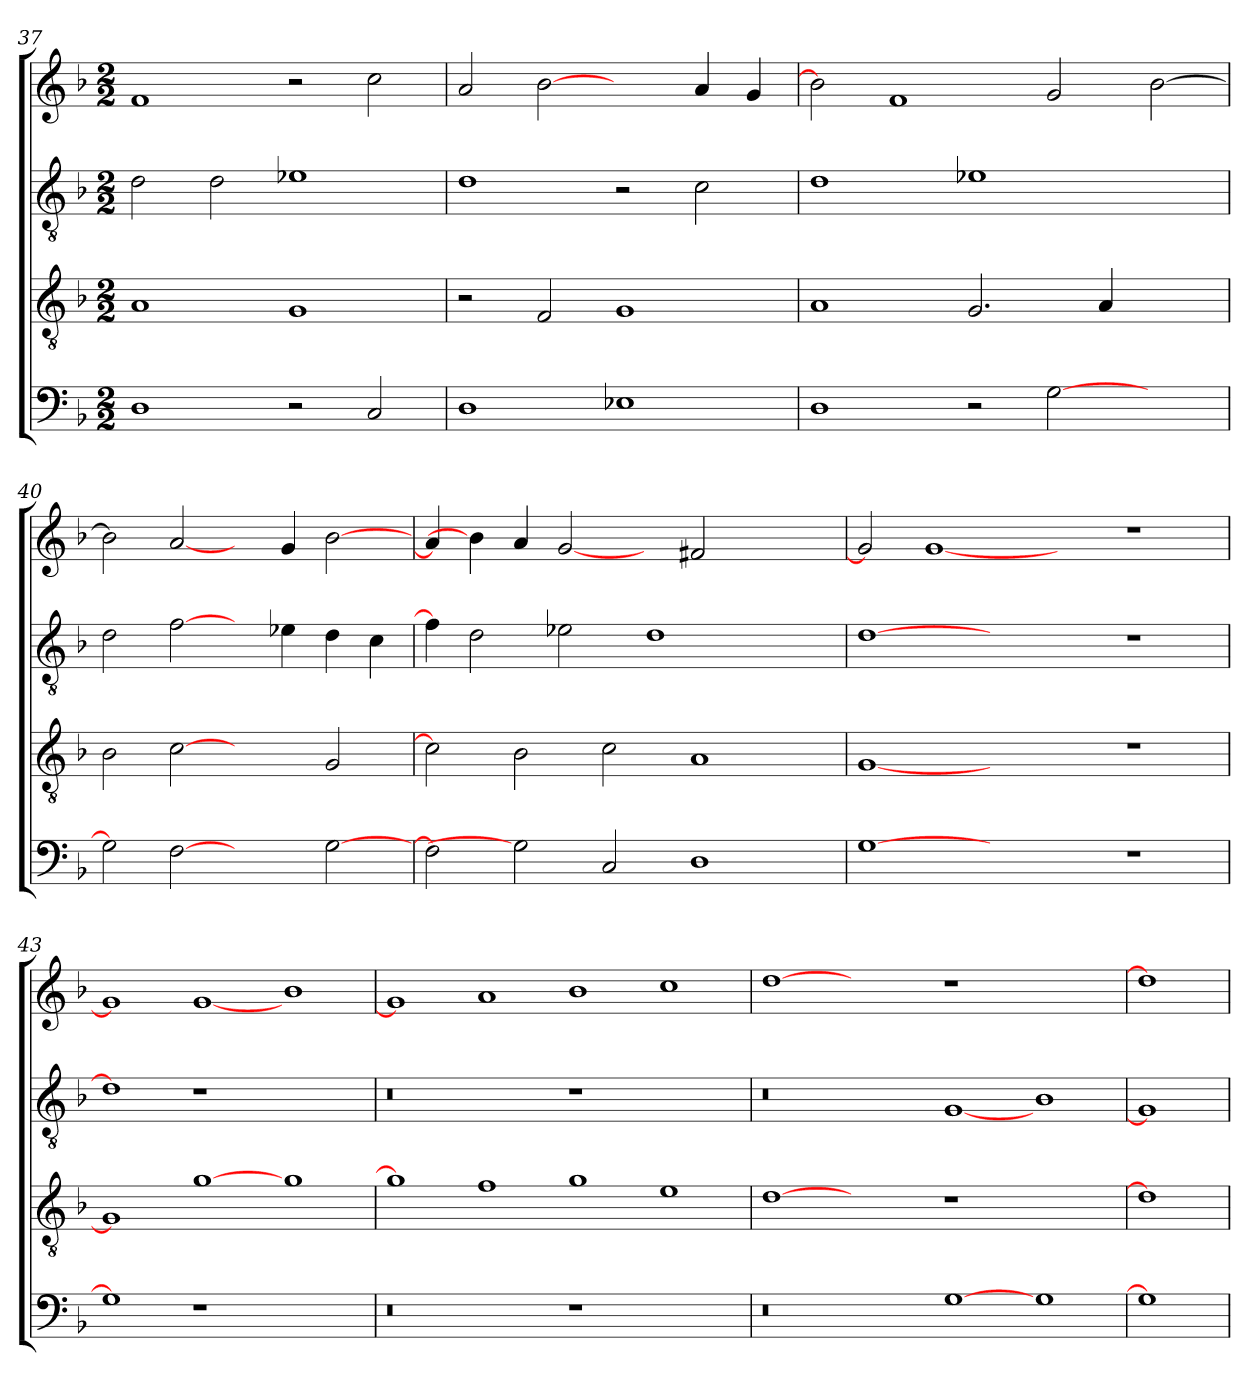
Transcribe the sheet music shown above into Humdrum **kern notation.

**kern	**kern	**kern	**kern
*part4	*part3	*part2	*part1
*staff4	*staff3	*staff2	*staff1
*clefF4	*clefGv2	*clefGv2	*clefG2
*k[b-]	*k[b-]	*k[b-]	*k[b-]
*M2/2	*M2/2	*M2/2	*M2/2
=37	=37	=37	=37
1D	1A	2d\	1f
.	.	2d\	.
2r	1G	1e-X	2r
2C/	.	.	2cc\
=38	=38	=38	=38
1D	2r	1d	2a/
.	2F/	.	[2b-
1E-X	1G	2r	2ryy
.	.	2c\	4a/
.	.	.	4g/
=39	=39	=39	=39
1D	1A	1d	2b-]
.	.	.	1f
2r	2.G/	1e-X	.
[2G\	.	.	2g/
.	4A/	.	.
2ryy	2ryy	2ryy	[2b-\
=40	=40	=40	=40
2G\]	2B-\	2d\	2b-\]
[2F	[2c	[2f\	[2a/
2ryy	2ryy	4ryy	4ryy
.	.	4e-X\	4g/
[2G\	2G/	4d\	[2b-\
.	.	4c\	.
=41	=41	=41	=41
2F]	2c]	4f\]	4a/]
.	.	2d\	4b-\]
2G\]	2B-\	.	4a/
.	.	2e-X\	[2g
2C/	2c\	.	.
.	.	1d	4ryy
1D	1A	.	2f#X/
.	.	.	2ryy
.	.	4ryy	.
=42	=42	=42	=42
[1G	[1G	[1d	2g]
.	.	.	[1g
1ryy	1ryy	1ryy	.
.	.	.	2ryy
1r	1r	1r	1r
=43	=43	=43	=43
1G]	1G]	1d]	1g]
1r	[1g	1r	[1g
1ryy	1g	1ryy	1b-
=44	=44	=44	=44
0r	1g]	0r	1g]
.	1f	.	1a
1r	1g	1r	1b-
1ryy	1e	1ryy	1cc
=45	=45	=45	=45
0r	[1d	0r	[1dd
.	1ryy	.	1ryy
[1G	1r	[1G	1r
1G	1ryy	1B-	1ryy
=46	=46	=46	=46
1G]	1d]	1G]	1dd]
=	=	=	=
*-	*-	*-	*-
